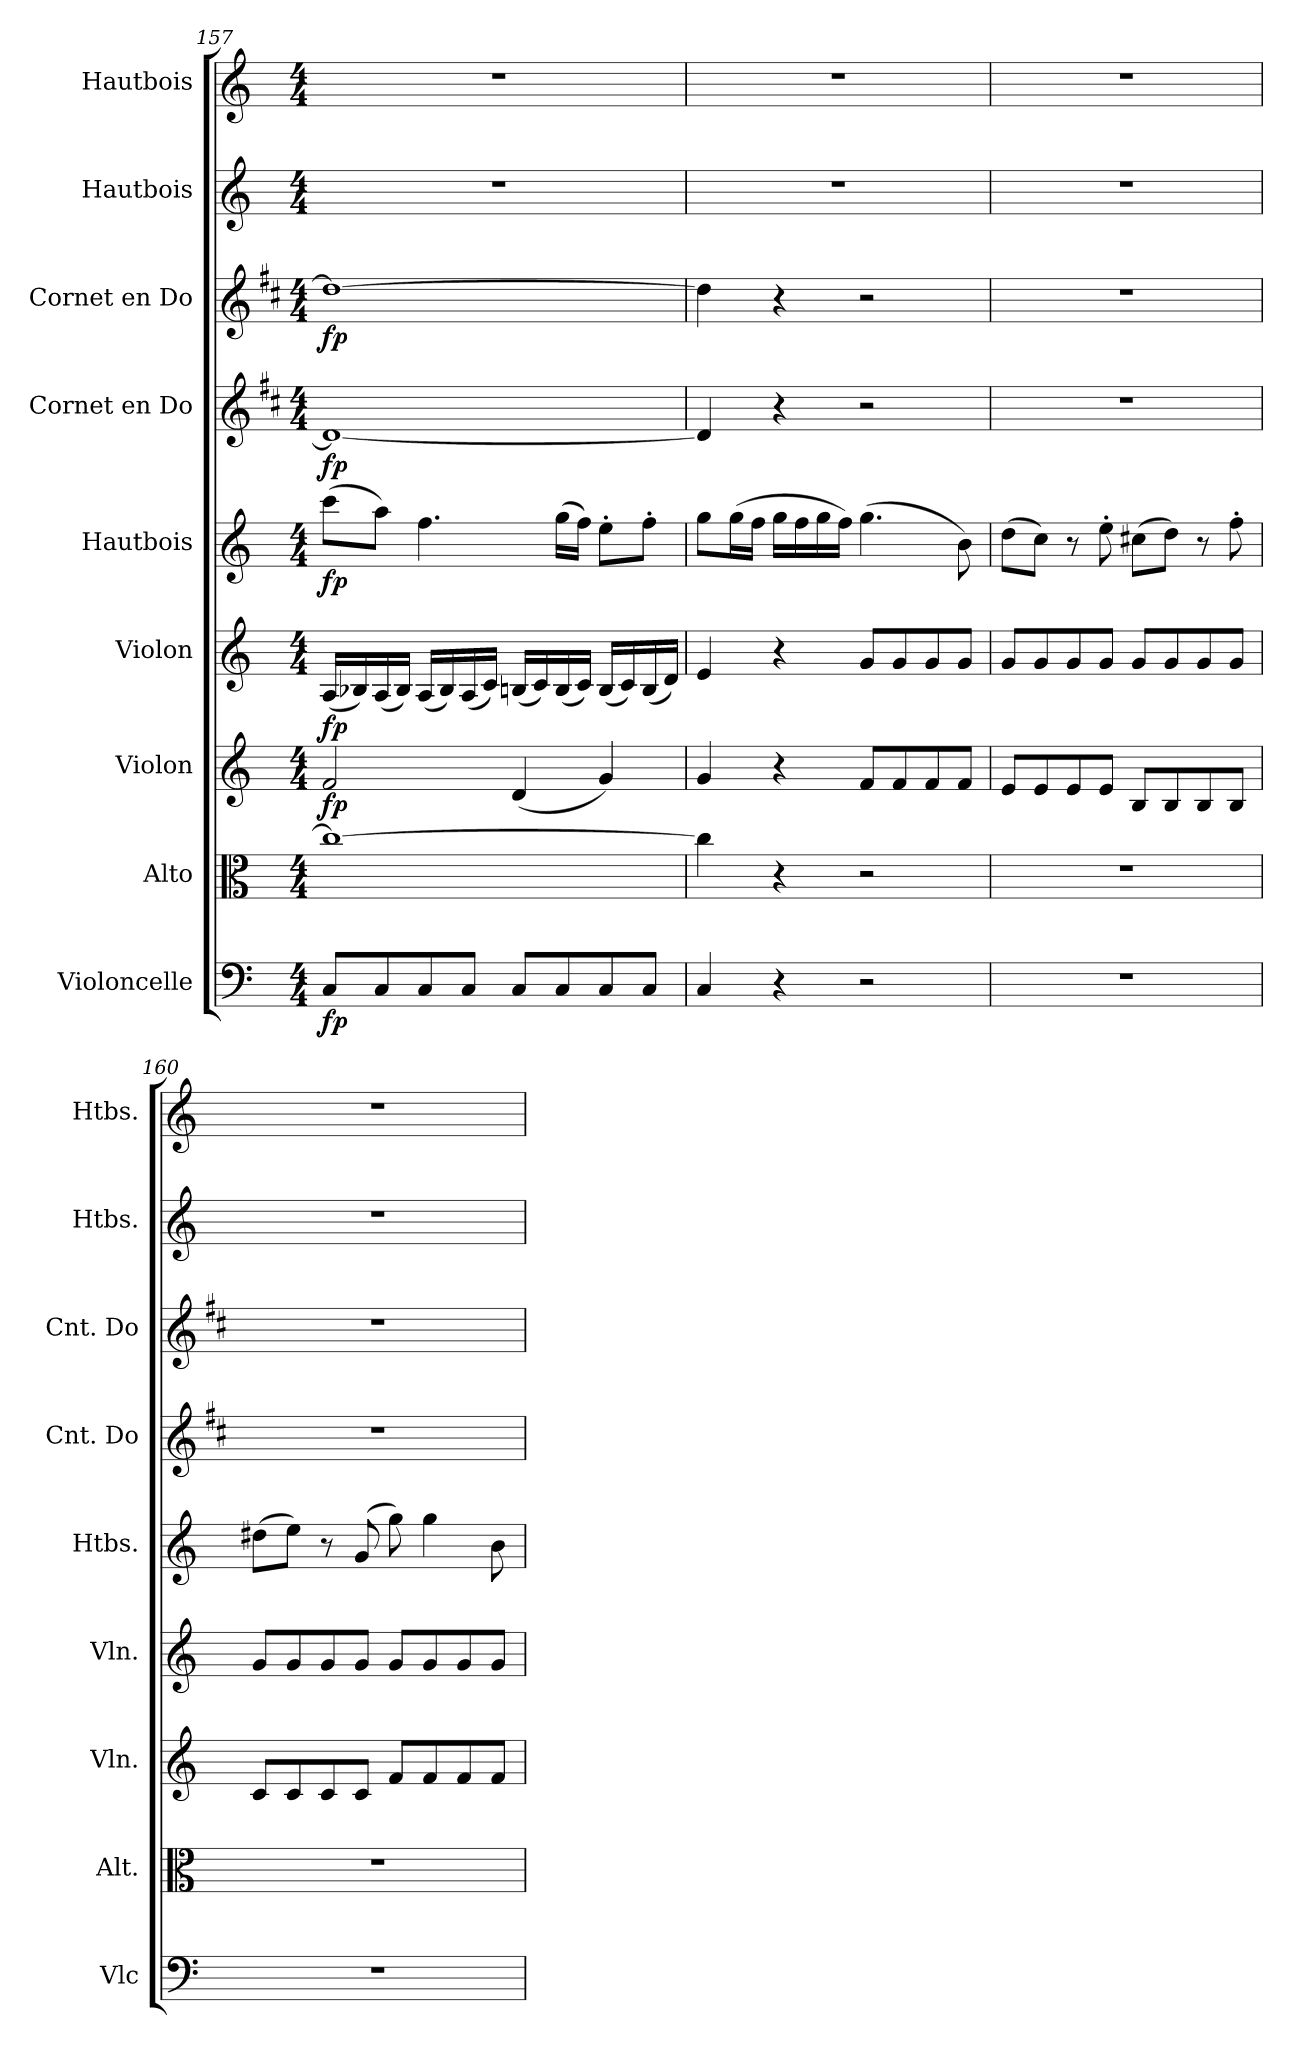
**kern	**dynam	**kern	**kern	**dynam	**kern	**dynam	**kern	**dynam	**kern	**dynam	**kern	**dynam	**kern	**kern
*part9	*part9	*part8	*part7	*part7	*part6	*part6	*part5	*part5	*part4	*part4	*part3	*part3	*part2	*part1
*staff9	*staff9	*staff8	*staff7	*staff7	*staff6	*staff6	*staff5	*staff5	*staff4	*staff4	*staff3	*staff3	*staff2	*staff1
*I"Violoncelle	*	*I"Alto	*I"Violon	*	*I"Violon	*	*I"Hautbois	*	*I"Cornet en Do	*	*I"Cornet en Do	*	*I"Hautbois	*I"Hautbois
*I'Vlc	*	*I'Alt.	*I'Vln.	*	*I'Vln.	*	*I'Htbs.	*	*I'Cnt. Do	*	*I'Cnt. Do	*	*I'Htbs.	*I'Htbs.
*clefF4	*	*clefC3	*clefG2	*	*clefG2	*	*clefG2	*	*clefG2	*	*clefG2	*	*clefG2	*clefG2
*	*	*	*	*	*	*	*	*	*ITrd1c2	*	*ITrd1c2	*	*	*
*k[]	*	*k[]	*k[]	*	*k[]	*	*k[]	*	*k[]	*	*k[]	*	*k[]	*k[]
*M4/4	*	*M4/4	*M4/4	*	*M4/4	*	*M4/4	*	*M4/4	*	*M4/4	*	*M4/4	*M4/4
=157	=157	=157	=157	=157	=157	=157	=157	=157	=157	=157	=157	=157	=157	=157
!	!LO:DY:b	!	!	!LO:DY:b	!	!LO:DY:b	!	!LO:DY:b	!	!LO:DY:b	!	!LO:DY:b	!	!
8C/L	fp	1cc_	2f/	fp	(16A/LL	fp	(8ccc\L	fp	1c_	fp	1cc_	fp	1r	1r
.	.	.	.	.	16B-X/)	.	.	.	.	.	.	.	.	.
8C/	.	.	.	.	(16A/	.	8aa\J)	.	.	.	.	.	.	.
.	.	.	.	.	16B-/JJ)	.	.	.	.	.	.	.	.	.
8C/	.	.	.	.	(16A/LL	.	4.ff\	.	.	.	.	.	.	.
.	.	.	.	.	16B-/)	.	.	.	.	.	.	.	.	.
8C/J	.	.	.	.	(16A/	.	.	.	.	.	.	.	.	.
.	.	.	.	.	16c/JJ)	.	.	.	.	.	.	.	.	.
8C/L	.	.	(4d/	.	(16Bn/LL	.	.	.	.	.	.	.	.	.
.	.	.	.	.	16c/)	.	.	.	.	.	.	.	.	.
8C/	.	.	.	.	(16B/	.	(16gg\LL	.	.	.	.	.	.	.
.	.	.	.	.	16c/JJ)	.	16ff\JJ)	.	.	.	.	.	.	.
8C/	.	.	4g/)	.	(16B/LL	.	8ee'\L	.	.	.	.	.	.	.
.	.	.	.	.	16c/)	.	.	.	.	.	.	.	.	.
8C/J	.	.	.	.	(16B/	.	8ff'\J	.	.	.	.	.	.	.
.	.	.	.	.	16d/JJ)	.	.	.	.	.	.	.	.	.
!!LO:PB:g=z
=158	=158	=158	=158	=158	=158	=158	=158	=158	=158	=158	=158	=158	=158	=158
4C/	.	4cc\]	4g/	.	4e/	.	8gg\L	.	4c/]	.	4cc\]	.	1r	1r
.	.	.	.	.	.	.	(16gg\L	.	.	.	.	.	.	.
.	.	.	.	.	.	.	16ff\JJ	.	.	.	.	.	.	.
4r	.	4r	4r	.	4r	.	16gg\LL	.	4r	.	4r	.	.	.
.	.	.	.	.	.	.	16ff\	.	.	.	.	.	.	.
.	.	.	.	.	.	.	16gg\	.	.	.	.	.	.	.
.	.	.	.	.	.	.	16ff\JJ)	.	.	.	.	.	.	.
2r	.	2r	8f/L	.	8g/L	.	(4.gg\	.	2r	.	2r	.	.	.
.	.	.	8f/	.	8g/	.	.	.	.	.	.	.	.	.
.	.	.	8f/	.	8g/	.	.	.	.	.	.	.	.	.
.	.	.	8f/J	.	8g/J	.	8b\)	.	.	.	.	.	.	.
=159	=159	=159	=159	=159	=159	=159	=159	=159	=159	=159	=159	=159	=159	=159
1r	.	1r	8e/L	.	8g/L	.	(8dd\L	.	1r	.	1r	.	1r	1r
.	.	.	8e/	.	8g/	.	8cc\J)	.	.	.	.	.	.	.
.	.	.	8e/	.	8g/	.	8r	.	.	.	.	.	.	.
.	.	.	8e/J	.	8g/J	.	8ee'\	.	.	.	.	.	.	.
.	.	.	8B/L	.	8g/L	.	(8cc#X\L	.	.	.	.	.	.	.
.	.	.	8B/	.	8g/	.	8dd\J)	.	.	.	.	.	.	.
.	.	.	8B/	.	8g/	.	8r	.	.	.	.	.	.	.
.	.	.	8B/J	.	8g/J	.	8ff'\	.	.	.	.	.	.	.
=160	=160	=160	=160	=160	=160	=160	=160	=160	=160	=160	=160	=160	=160	=160
1r	.	1r	8c/L	.	8g/L	.	(8dd#X\L	.	1r	.	1r	.	1r	1r
.	.	.	8c/	.	8g/	.	8ee\J)	.	.	.	.	.	.	.
.	.	.	8c/	.	8g/	.	8r	.	.	.	.	.	.	.
.	.	.	8c/J	.	8g/J	.	(8g/	.	.	.	.	.	.	.
.	.	.	8f/L	.	8g/L	.	8gg\)	.	.	.	.	.	.	.
.	.	.	8f/	.	8g/	.	4gg\	.	.	.	.	.	.	.
.	.	.	8f/	.	8g/	.	.	.	.	.	.	.	.	.
.	.	.	8f/J	.	8g/J	.	8b\	.	.	.	.	.	.	.
=	=	=	=	=	=	=	=	=	=	=	=	=	=	=
*-	*-	*-	*-	*-	*-	*-	*-	*-	*-	*-	*-	*-	*-	*-
